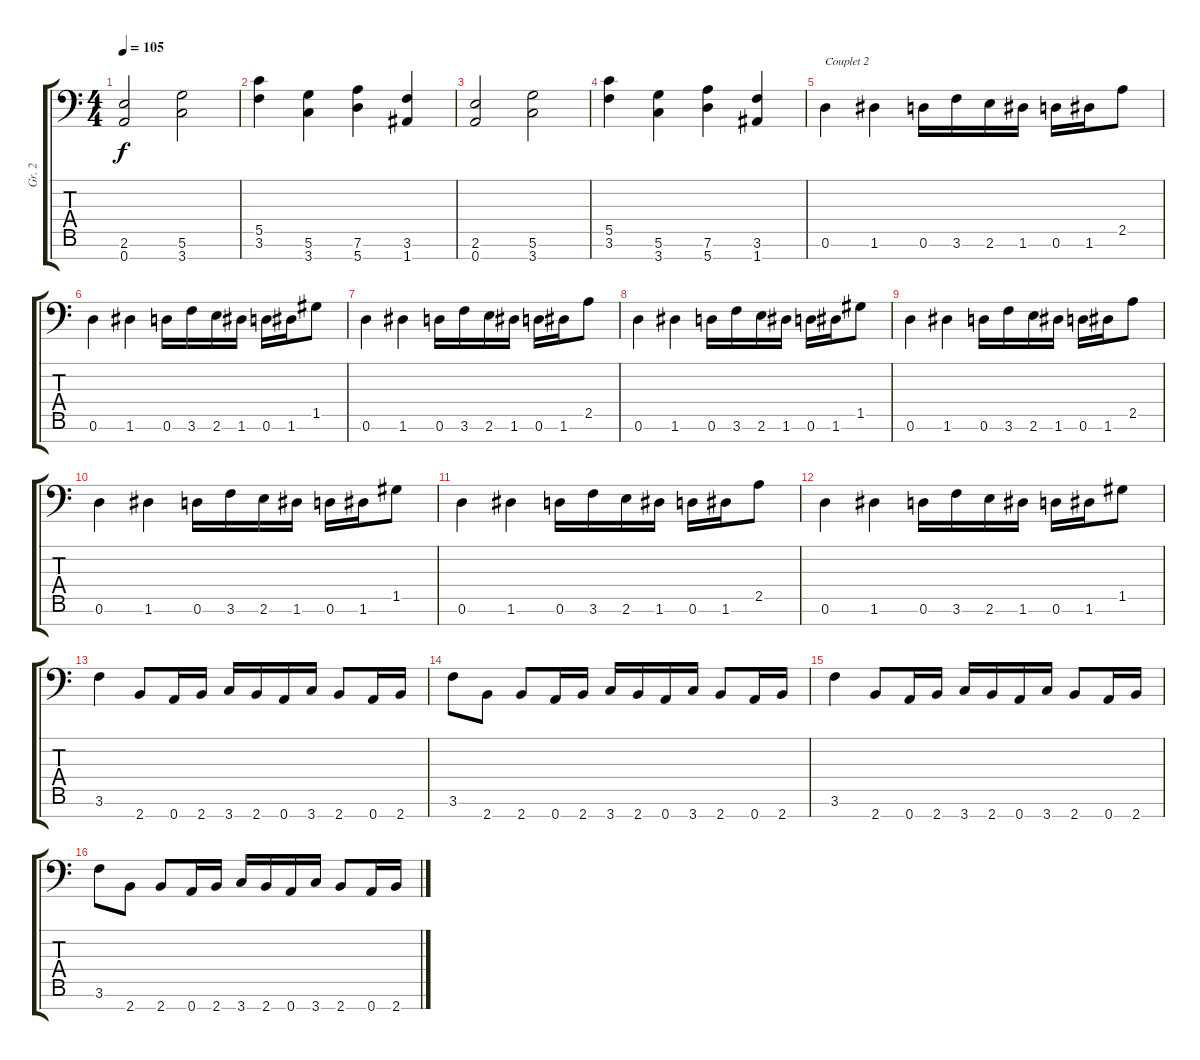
\track ("Gr. 2" "Gr. 2") {instrument overdrivenguitar}
\staff {score tabs}
\tuning (D4 A3 F3 C3 G2 D2 A1) {hide}
\ts (4 4)
\tempo 105
\clef f4
\ks c
(2.6 0.7).2{dy f} (5.6 3.7).2 |
(5.5 3.6).4 (5.6 3.7).4 (7.6 5.7).4 (3.6 1.7).4 |
(2.6 0.7).2 (5.6 3.7).2 |
(5.5 3.6).4 (5.6 3.7).4 (7.6 5.7).4 (3.6 1.7).4 |
0.6.4{txt "Couplet 2"} 1.6.4 0.6.16 3.6.16 2.6.16 1.6.16 0.6.16 1.6.16 2.5.8 |
0.6.4 1.6.4 0.6.16 3.6.16 2.6.16 1.6.16 0.6.16 1.6.16 1.5.8 |
0.6.4 1.6.4 0.6.16 3.6.16 2.6.16 1.6.16 0.6.16 1.6.16 2.5.8 |
0.6.4 1.6.4 0.6.16 3.6.16 2.6.16 1.6.16 0.6.16 1.6.16 1.5.8 |
0.6.4 1.6.4 0.6.16 3.6.16 2.6.16 1.6.16 0.6.16 1.6.16 2.5.8 |
0.6.4 1.6.4 0.6.16 3.6.16 2.6.16 1.6.16 0.6.16 1.6.16 1.5.8 |
0.6.4 1.6.4 0.6.16 3.6.16 2.6.16 1.6.16 0.6.16 1.6.16 2.5.8 |
0.6.4 1.6.4 0.6.16 3.6.16 2.6.16 1.6.16 0.6.16 1.6.16 1.5.8 |
3.6.4 2.7.8 0.7.16 2.7.16 3.7.16 2.7.16 0.7.16 3.7.16 2.7.8 0.7.16 2.7.16 |
3.6.8 2.7.8 2.7.8 0.7.16 2.7.16 3.7.16 2.7.16 0.7.16 3.7.16 2.7.8 0.7.16 2.7.16 |
3.6.4 2.7.8 0.7.16 2.7.16 3.7.16 2.7.16 0.7.16 3.7.16 2.7.8 0.7.16 2.7.16 |
3.6.8 2.7.8 2.7.8 0.7.16 2.7.16 3.7.16 2.7.16 0.7.16 3.7.16 2.7.8 0.7.16 2.7.16
